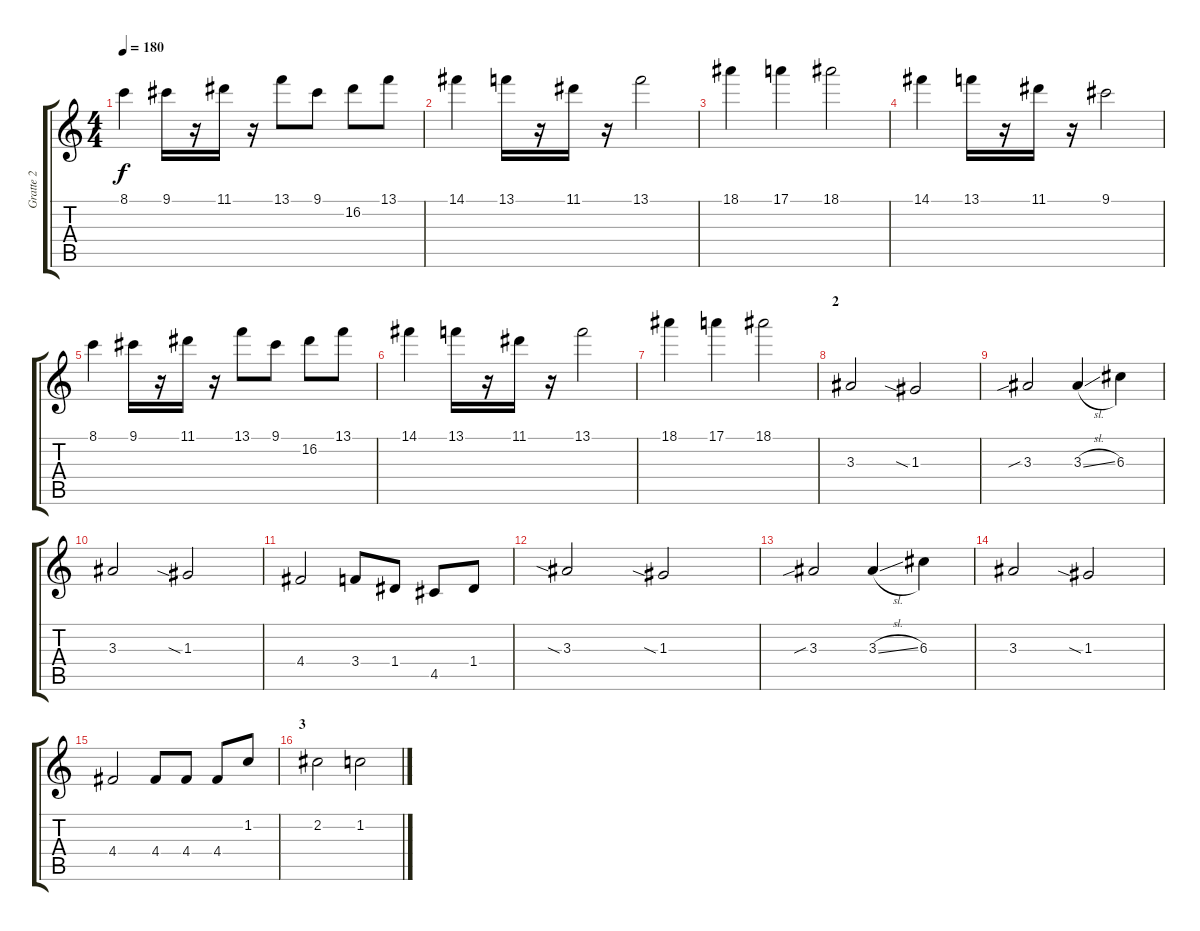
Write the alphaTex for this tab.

\track ("Gratte 2" "Gratte 2") {instrument overdrivenguitar}
\staff {score tabs}
\tuning (E4 B3 G3 D3 A2 E2) {hide}
\ts (4 4)
\tempo 180
\clef g2
\ks c
8.1.4{dy f} 9.1.16 r.16 11.1.16 r.16 13.1.8 9.1.8 16.2.8 13.1.8 |
14.1.4 13.1.16 r.16 11.1.16 r.16 13.1.2 |
18.1.4 17.1.4 18.1.2 |
14.1.4 13.1.16 r.16 11.1.16 r.16 9.1.2 |
8.1.4 9.1.16 r.16 11.1.16 r.16 13.1.8 9.1.8 16.2.8 13.1.8 |
14.1.4 13.1.16 r.16 11.1.16 r.16 13.1.2 |
18.1.4 17.1.4 18.1.2 |
\section ("" "2")
3.3.2 1.3{sia}.2 |
3.3{sib}.2 3.3{sl}.4 6.3.4 |
3.3.2 1.3{sia}.2 |
4.4.2 3.4.8 1.4.8 4.5.8 1.4.8 |
3.3{sia}.2 1.3{sia}.2 |
3.3{sib}.2 3.3{sl}.4 6.3.4 |
3.3.2 1.3{sia}.2 |
4.4.2 4.4.8 4.4.8 4.4.8 1.2.8 |
\section ("" "3")
2.2.2 1.2.2
